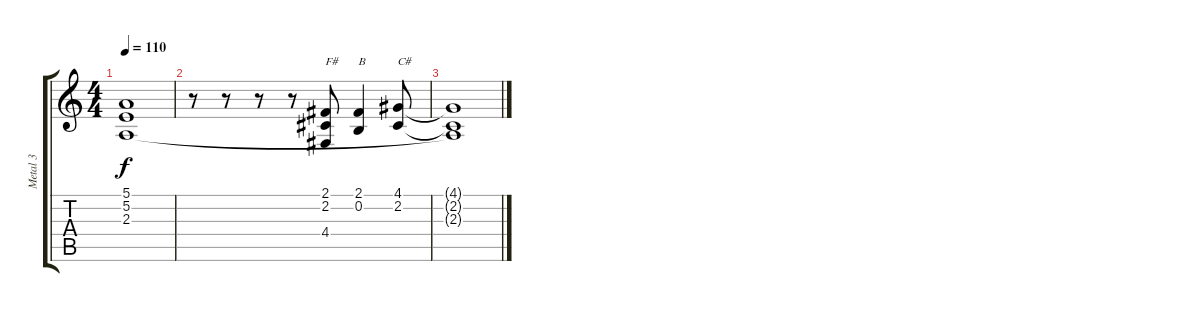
\track ("Metal 3" "Metal 3") {instrument altosax}
\staff {score tabs}
\tuning (E4 B3 G3 D3 A2 E2) {hide}
\ts (4 4)
\tempo 110
\clef g2
\ks c
(5.1{t} 5.2{t} 2.3{t}).1{dy f} |
r.8 r.8 r.8 r.8 (2.1 2.2 4.4).8{txt "F#"} (2.1 0.2).4{txt "B"} (4.1 2.2).8{txt "C#"} |
(4.1{t} 2.2{t} 2.3{t}).1
